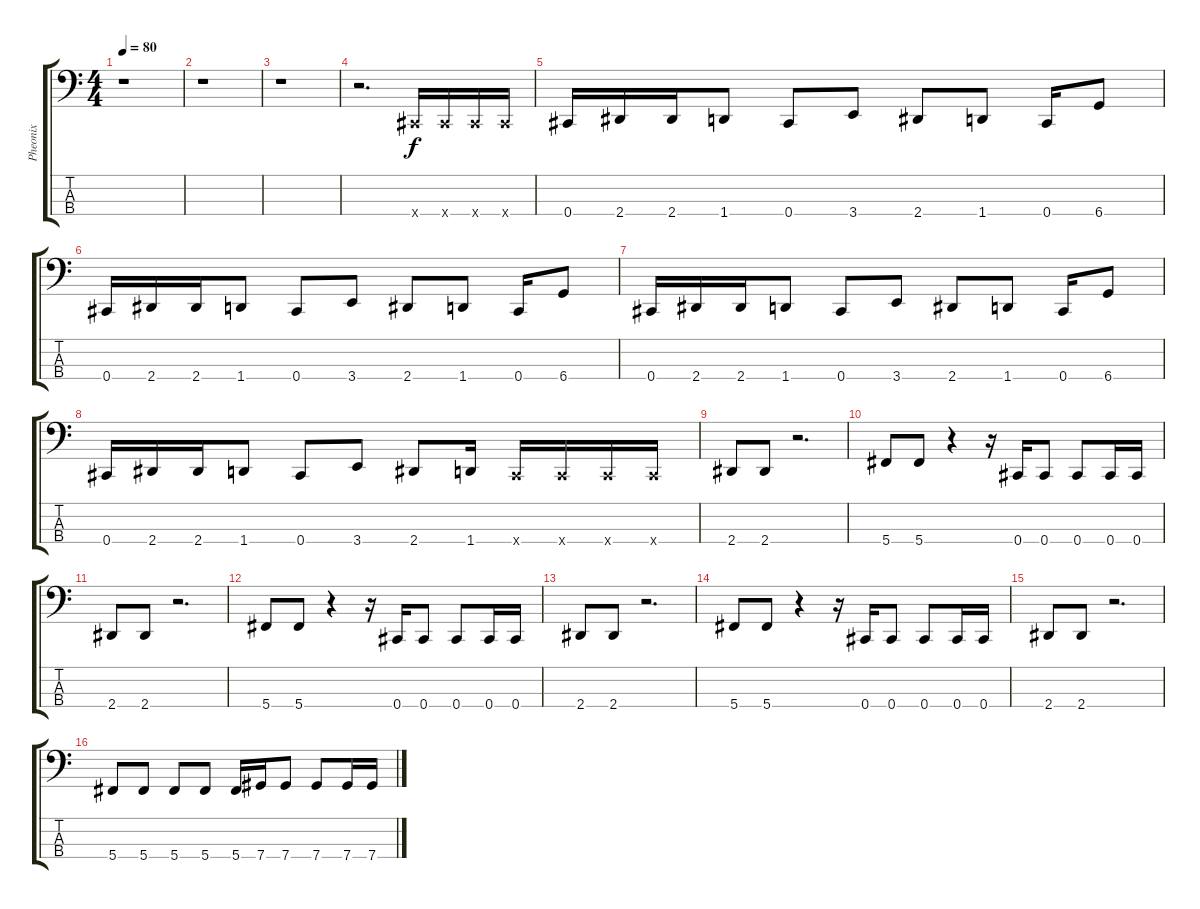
\track ("Pheonix" "Pheonix") {instrument electricbasspick}
\staff {score tabs}
\tuning (Gb2 Db2 Ab1 Db1) {hide}
\ts (4 4)
\tempo 80
\clef f4
\ks c
r.1{dy f instrument electricbasspick} |
r.1 |
r.1 |
r.2{d} 0.4{x}.16 0.4{x}.16 0.4{x}.16 0.4{x}.16 |
0.4.16 2.4.16 2.4.16 1.4.8 0.4.8 3.4.8 2.4.8 1.4.8 0.4.16 6.4.8 |
0.4.16 2.4.16 2.4.16 1.4.8 0.4.8 3.4.8 2.4.8 1.4.8 0.4.16 6.4.8 |
0.4.16 2.4.16 2.4.16 1.4.8 0.4.8 3.4.8 2.4.8 1.4.8 0.4.16 6.4.8 |
0.4.16 2.4.16 2.4.16 1.4.8 0.4.8 3.4.8 2.4.8 1.4.16 0.4{x}.16 0.4{x}.16 0.4{x}.16 0.4{x}.16 |
2.4.8 2.4.8 r.2{d} |
5.4.8 5.4.8 r.4 r.16 0.4.16 0.4.8 0.4.8 0.4.16 0.4.16 |
2.4.8 2.4.8 r.2{d} |
5.4.8 5.4.8 r.4 r.16 0.4.16 0.4.8 0.4.8 0.4.16 0.4.16 |
2.4.8 2.4.8 r.2{d} |
5.4.8 5.4.8 r.4 r.16 0.4.16 0.4.8 0.4.8 0.4.16 0.4.16 |
2.4.8 2.4.8 r.2{d} |
5.4.8 5.4.8 5.4.8 5.4.8 5.4.16 7.4.16 7.4.8 7.4.8 7.4.16 7.4.16
